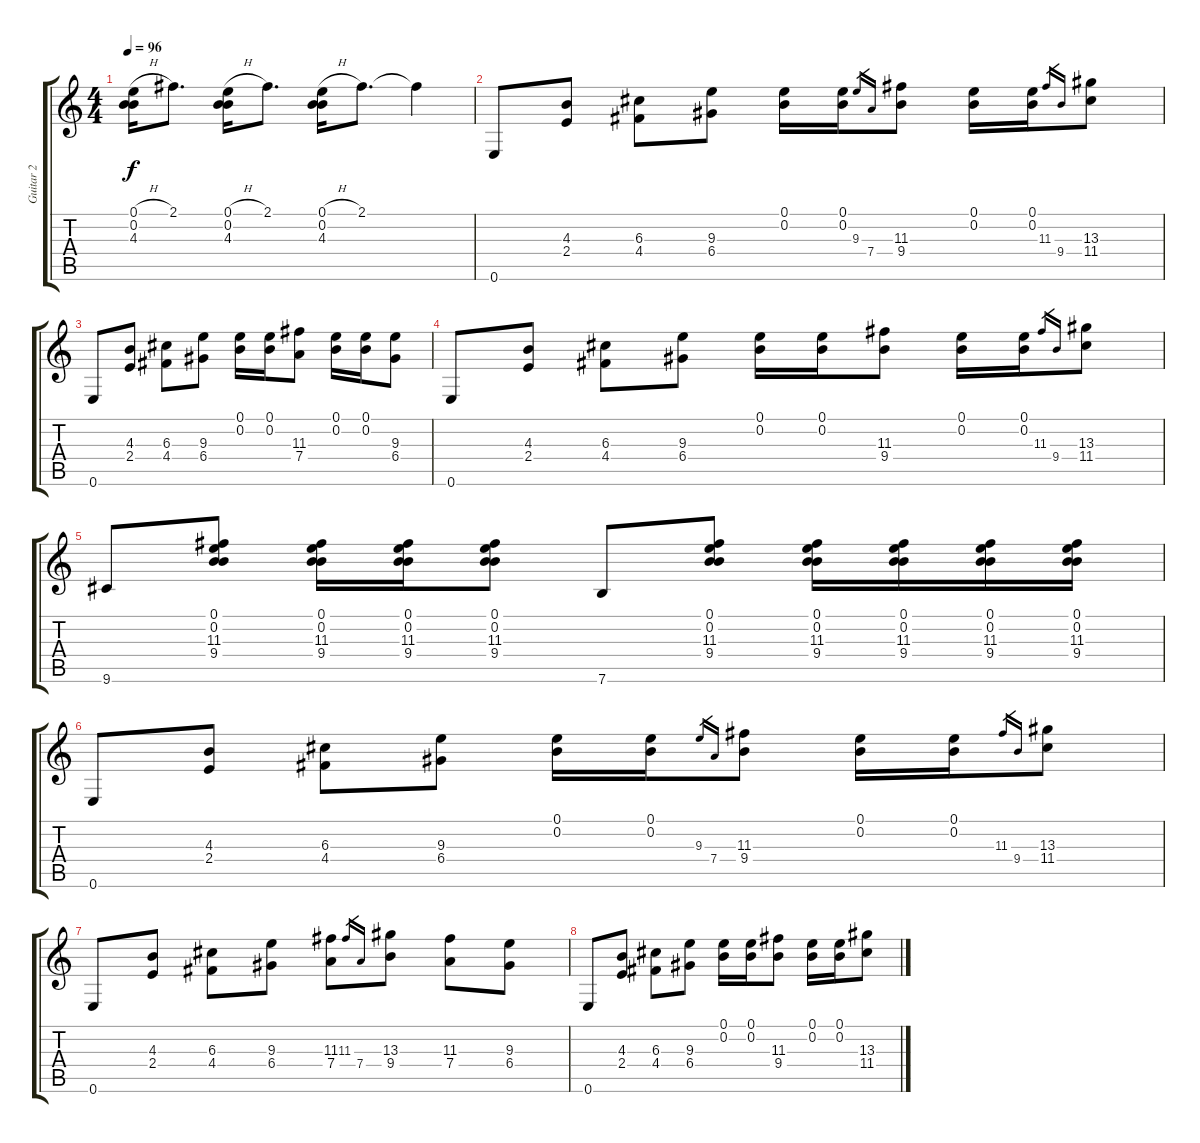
\track ("Guitar 2" "Guitar 2") {instrument acousticguitarsteel}
\staff {score tabs}
\tuning (E4 B3 G3 D3 A2 E2) {hide}
\ts (4 4)
\tempo 96
\clef g2
\ks c
(0.1{h} 0.2 4.3).16{dy f} 2.1.8{d} (0.1{h} 0.2 4.3).16 2.1.8{d} (0.1{h} 0.2 4.3).16 2.1.8{d} 2.1{t}.4 |
0.6.8 (4.3 2.4).8 (6.3 4.4).8 (9.3 6.4).8 (0.1 0.2).16 (0.1 0.2).16 9.3.16{gr} 7.4.16{gr} (11.3 9.4).8 (0.1 0.2).16 (0.1 0.2).16 11.3.16{gr} 9.4.16{gr} (13.3 11.4).8 |
0.6.8 (4.3 2.4).8 (6.3 4.4).8 (9.3 6.4).8 (0.1 0.2).16 (0.1 0.2).16 (11.3 7.4).8 (0.1 0.2).16 (0.1 0.2).16 (9.3 6.4).8 |
0.6.8 (4.3 2.4).8 (6.3 4.4).8 (9.3 6.4).8 (0.1 0.2).16 (0.1 0.2).16 (11.3 9.4).8 (0.1 0.2).16 (0.1 0.2).16 11.3.16{gr} 9.4.16{gr} (13.3 11.4).8 |
9.6.8 (0.1 0.2 11.3 9.4).8 (0.1 0.2 11.3 9.4).16 (0.1 0.2 11.3 9.4).16 (0.1 0.2 11.3 9.4).8 7.6.8 (0.1 0.2 11.3 9.4).8 (0.1 0.2 11.3 9.4).16 (0.1 0.2 11.3 9.4).16 (0.1 0.2 11.3 9.4).16 (0.1 0.2 11.3 9.4).16 |
0.6.8 (4.3 2.4).8 (6.3 4.4).8 (9.3 6.4).8 (0.1 0.2).16 (0.1 0.2).16 9.3.16{gr} 7.4.16{gr} (11.3 9.4).8 (0.1 0.2).16 (0.1 0.2).16 11.3.16{gr} 9.4.16{gr} (13.3 11.4).8 |
0.6.8 (4.3 2.4).8 (6.3 4.4).8 (9.3 6.4).8 (11.3 7.4).8 11.3.16{gr} 7.4.16{gr} (13.3 9.4).8 (11.3 7.4).8 (9.3 6.4).8 |
0.6.8 (4.3 2.4).8 (6.3 4.4).8 (9.3 6.4).8 (0.1 0.2).16 (0.1 0.2).16 (11.3 9.4).8 (0.1 0.2).16 (0.1 0.2).16 (13.3 11.4).8
